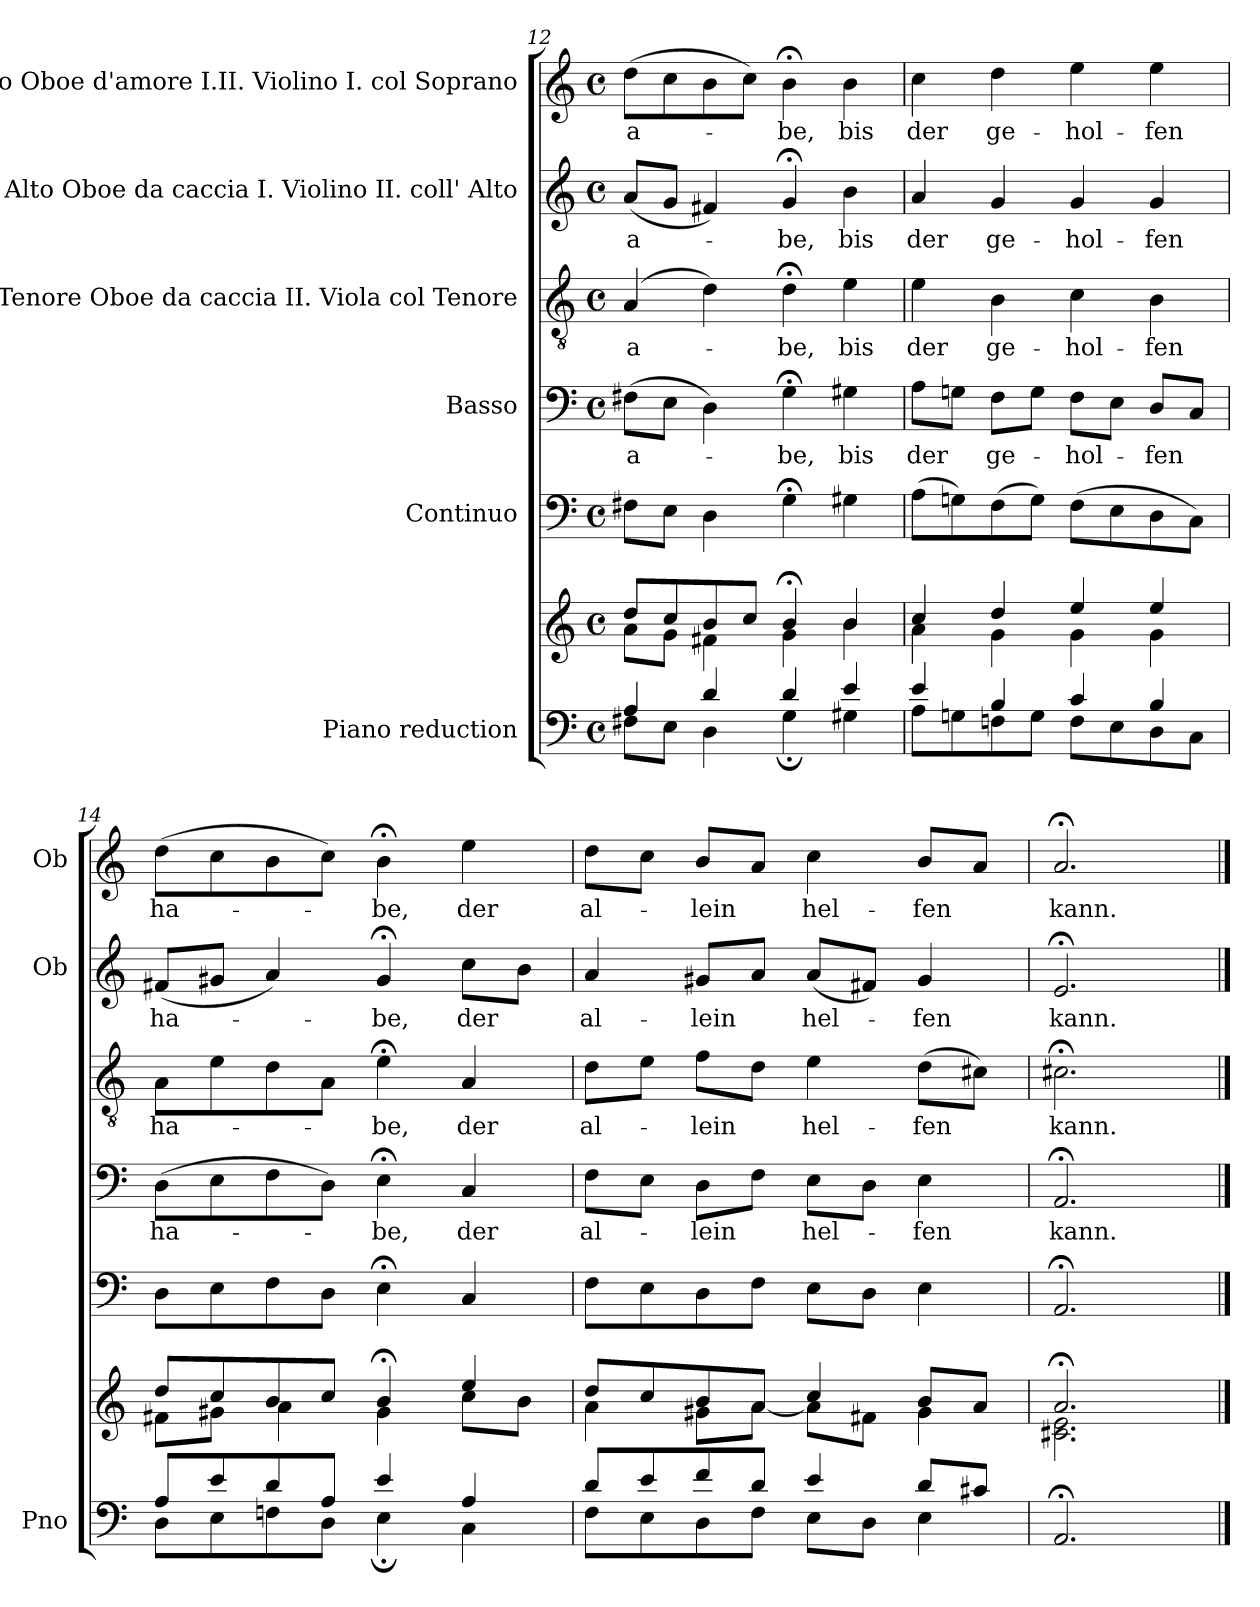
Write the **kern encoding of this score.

**kern	**kern	**kern	**kern	**text	**kern	**text	**kern	**text	**kern	**text
*part6	*part6	*part5	*part4	*part4	*part3	*part3	*part2	*part2	*part1	*part1
*staff7	*staff6	*staff5	*staff4	*staff4	*staff3	*staff3	*staff2	*staff2	*staff1	*staff1
*I"Piano reduction	*	*I"Continuo	*I"Basso	*	*I"Tenore Oboe da caccia II. Viola col Tenore	*	*I"Alto Oboe da caccia I. Violino II. coll' Alto	*	*I"Soprano Oboe d'amore I.II. Violino I. col Soprano	*
*I'Pno	*	*	*	*	*	*	*I'Ob	*	*I'Ob	*
*clefF4	*clefG2	*clefF4	*clefF4	*	*clefGv2	*	*clefG2	*	*clefG2	*
*k[]	*k[]	*k[]	*k[]	*	*k[]	*	*k[]	*	*k[]	*
*M4/4	*M4/4	*M4/4	*M4/4	*	*M4/4	*	*M4/4	*	*M4/4	*
*met(c)	*met(c)	*met(c)	*met(c)	*	*met(c)	*	*met(c)	*	*met(c)	*
=12	=12	=12	=12	=12	=12	=12	=12	=12	=12	=12
*^	*^	*	*	*	*	*	*	*	*	*
!	!	!	!	!	!	!LO:LY:b	!	!LO:LY:b	!	!LO:LY:b	!	!LO:LY:b
4A/	8F#X\L	8dd/L	8a\L	8F#X\L	(8F#X\L	a-	(4A/	a-	(8a/L	a-	(8dd\L	a-
.	8E\J	8cc/	8g\J	8E\J	8E\J	.	.	.	8g/J	.	8cc\	.
4d/	4D\	8b/	4f#X\	4D\	4D\)	.	4d\)	.	4f#X/)	.	8b\	.
.	.	8cc/J	.	.	.	.	.	.	.	.	8cc\J)	.
!	!	!	!	!	!	!LO:LY:b	!	!LO:LY:b	!	!LO:LY:b	!	!LO:LY:b
4d/	4G;\	4b;</	4g\	4G;<\	4G;<\	-be,	4d;<\	-be,	4g;</	-be,	4b;<\	-be,
!	!	!	!	!	!	!LO:LY:b	!	!LO:LY:b	!	!LO:LY:b	!	!LO:LY:b
4e/	4G#X\	4b/	4b\	4G#X\	4G#X\	bis	4e\	bis	4b\	bis	4b\	bis
!!LO:PB:g=z
=13	=13	=13	=13	=13	=13	=13	=13	=13	=13	=13	=13	=13
!	!	!	!	!	!	!LO:LY:b	!	!LO:LY:b	!	!LO:LY:b	!	!LO:LY:b
4e/	8A\L	4cc/	4a\	(8A\L	8A\L	der	4e\	der	4a/	der	4cc\	der
.	8Gn\	.	.	8Gn\)	8Gn\J	.	.	.	.	.	.	.
!	!	!	!	!	!	!LO:LY:b	!	!LO:LY:b	!	!LO:LY:b	!	!LO:LY:b
4B/	8Fn\	4dd/	4g\	(8F\	8F\L	ge-	4B\	ge-	4g/	ge-	4dd\	ge-
.	8G\J	.	.	8G\J)	8G\J	.	.	.	.	.	.	.
!	!	!	!	!	!	!LO:LY:b	!	!LO:LY:b	!	!LO:LY:b	!	!LO:LY:b
4c/	8F\L	4ee/	4g\	(8F\L	8F\L	-hol-	4c\	-hol-	4g/	-hol-	4ee\	-hol-
.	8E\	.	.	8E\	8E\J	.	.	.	.	.	.	.
!	!	!	!	!	!	!LO:LY:b	!	!LO:LY:b	!	!LO:LY:b	!	!LO:LY:b
4B/	8D\	4ee/	4g\	8D\	8D/L	-fen	4B\	-fen	4g/	-fen	4ee\	-fen
.	8C\J	.	.	8C\J)	8C/J	.	.	.	.	.	.	.
=14	=14	=14	=14	=14	=14	=14	=14	=14	=14	=14	=14	=14
!	!	!	!	!	!	!LO:LY:b	!	!LO:LY:b	!	!LO:LY:b	!	!LO:LY:b
8A/L	8D\L	8dd/L	8f#X\L	8D\L	(8D\L	ha-	8A\L	ha-	(8f#X/L	ha-	(8dd\L	ha-
8e/	8E\	8cc/	8g#X\J	8E\	8E\	.	8e\	.	8g#X/J	.	8cc\	.
8d/	8Fn\	8b/	4a\	8F\	8F\	.	8d\	.	4a/)	.	8b\	.
8A/J	8D\J	8cc/J	.	8D\J	8D\J)	.	8A\J	.	.	.	8cc\J)	.
!	!	!	!	!	!	!LO:LY:b	!	!LO:LY:b	!	!LO:LY:b	!	!LO:LY:b
4e/	4E;\	4b;</	4g#\	4E;<\	4E;<\	-be,	4e;<\	-be,	4g#;</	-be,	4b;<\	-be,
!	!	!	!	!	!	!LO:LY:b	!	!LO:LY:b	!	!LO:LY:b	!	!LO:LY:b
4A/	4C\	4ee/	8cc\L	4C/	4C/	der	4A/	der	8cc\L	der	4ee\	der
.	.	.	8b\J	.	.	.	.	.	8b\J	.	.	.
=15	=15	=15	=15	=15	=15	=15	=15	=15	=15	=15	=15	=15
!	!	!	!	!	!	!LO:LY:b	!	!LO:LY:b	!	!LO:LY:b	!	!LO:LY:b
8d/L	8F\L	8dd/L	4a\	8F\L	8F\L	al-	8d\L	al-	4a/	al-	8dd\L	al-
8e/	8E\	8cc/	.	8E\	8E\J	.	8e\J	.	.	.	8cc\J	.
!	!	!	!	!	!	!LO:LY:b	!	!LO:LY:b	!	!LO:LY:b	!	!LO:LY:b
8f/	8D\	8b/	8g#X\L	8D\	8D\L	-lein	8f\L	-lein	8g#X/L	-lein	8b/L	-lein
8d/J	8F\J	8a/J	[8a\J	8F\J	8F\J	.	8d\J	.	8a/J	.	8a/J	.
!	!	!	!	!	!	!LO:LY:b	!	!LO:LY:b	!	!LO:LY:b	!	!LO:LY:b
4e/	8E\L	4cc/	8a\L]	8E\L	8E\L	hel-	4e\	hel-	(8a/L	hel-	4cc\	hel-
.	8D\J	.	8f#X\J	8D\J	8D\J	.	.	.	8f#X/J)	.	.	.
!	!	!	!	!	!	!LO:LY:b	!	!LO:LY:b	!	!LO:LY:b	!	!LO:LY:b
8d/L	4E\	8b/L	4g#\	4E\	4E\	-fen	(8d\L	-fen	4g#/	-fen	8b/L	-fen
8c#X/J	.	8a/J	.	.	.	.	8c#X\J)	.	.	.	8a/J	.
*v	*v	*	*	*	*	*	*	*	*	*	*	*
=16	=16	=16	=16	=16	=16	=16	=16	=16	=16	=16	=16
!	!	!	!	!	!LO:LY:b	!	!LO:LY:b	!	!LO:LY:b	!	!LO:LY:b
2.AA;/	2.a;</	2.c#X\ 2.e\	2.AA;</	2.AA;</	kann.	2.c#X;<\	kann.	2.e;</	kann.	2.a;</	kann.
*	*v	*v	*	*	*	*	*	*	*	*	*
==	==	==	==	==	==	==	==	==	==	==
*-	*-	*-	*-	*-	*-	*-	*-	*-	*-	*-
